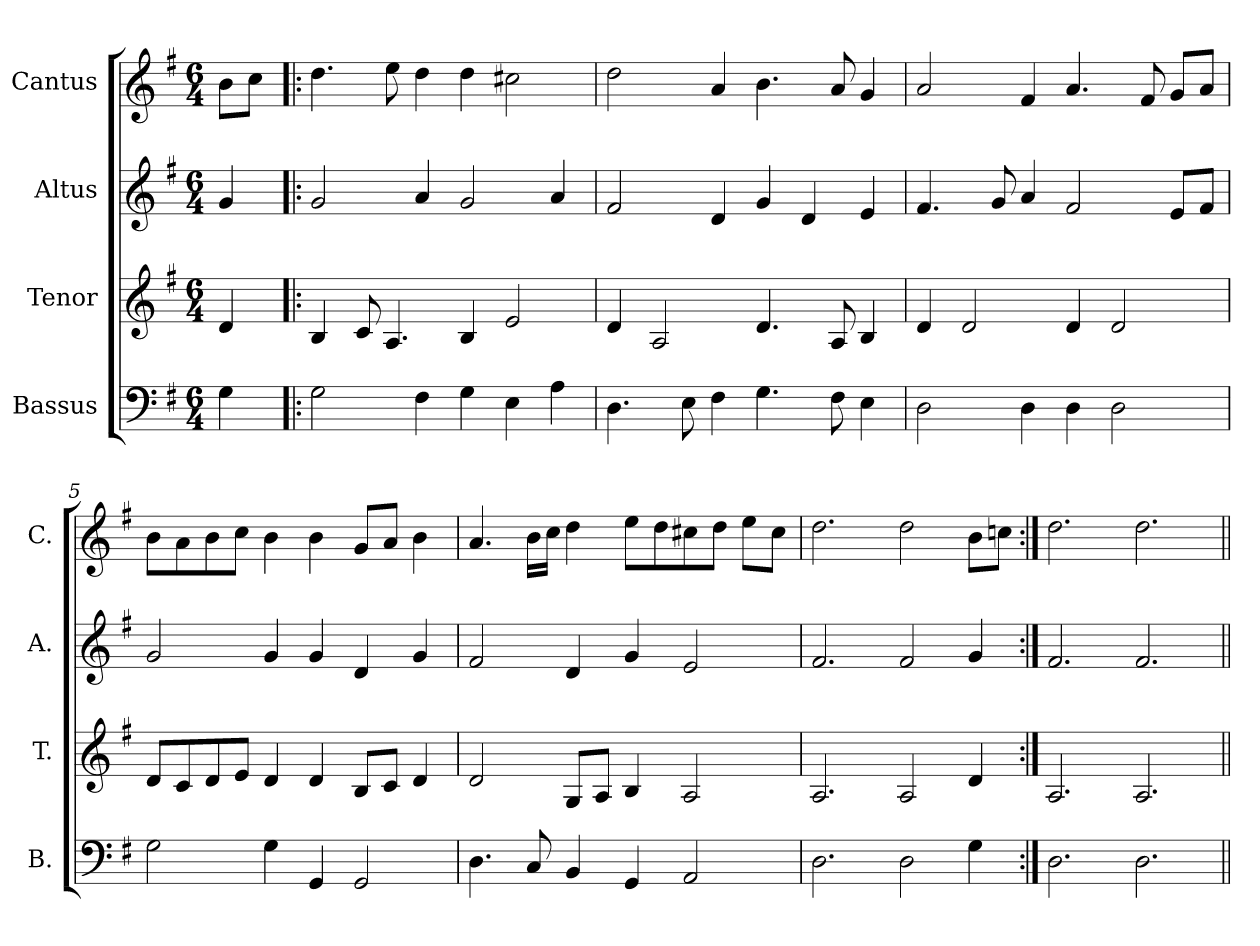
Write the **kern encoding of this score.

**kern	**kern	**kern	**kern
*part4	*part3	*part2	*part1
*staff4	*staff3	*staff2	*staff1
*I"Bassus	*I"Tenor	*I"Altus	*I"Cantus
*I'B.	*I'T.	*I'A.	*I'C.
*clefF4	*clefG2	*clefG2	*clefG2
*k[f#]	*k[f#]	*k[f#]	*k[f#]
*G:	*G:	*G:	*G:
*M6/4	*M6/4	*M6/4	*M6/4
=1	=1	=1	=1
4G\	4d/	4g/	8b\L
.	.	.	8cc\J
=2!|:	=2!|:	=2!|:	=2!|:
2G\	4B/	2g/	4.dd\
.	8c/	.	.
.	4.A/	.	8ee\
4F#\	.	4a/	4dd\
4G\	4B/	2g/	4dd\
4E\	2e/	.	2cc#X\
4A\	.	4a/	.
=3	=3	=3	=3
4.D\	4d/	2f#/	2dd\
.	2A/	.	.
8E\	.	.	.
4F#\	.	4d/	4a/
4.G\	4.d/	4g/	4.b\
.	.	4d/	.
8F#\	8A/	.	8a/
4E\	4B/	4e/	4g/
=4	=4	=4	=4
2D\	4d/	4.f#/	2a/
.	2d/	.	.
.	.	8g/	.
4D\	.	4a/	4f#/
4D\	4d/	2f#/	4.a/
2D\	2d/	.	.
.	.	.	8f#/
.	.	8e/L	8g/L
.	.	8f#/J	8a/J
=5	=5	=5	=5
2G\	8d/L	2g/	8b\L
.	8c/	.	8a\
.	8d/	.	8b\
.	8e/J	.	8cc\J
4G\	4d/	4g/	4b\
4GG/	4d/	4g/	4b\
2GG/	8B/L	4d/	8g/L
.	8c/J	.	8a/J
.	4d/	4g/	4b\
=6	=6	=6	=6
4.D\	2d/	2f#/	4.a/
8C/	.	.	16b\LL
.	.	.	16cc\JJ
4BB/	8G/L	4d/	4dd\
.	8A/J	.	.
4GG/	4B/	4g/	8ee\L
.	.	.	8dd\
2AA/	2A/	2e/	8cc#X\
.	.	.	8dd\J
.	.	.	8ee\L
.	.	.	8cc#\J
=7	=7	=7	=7
2.D\	2.A/	2.f#/	2.dd\
2D\	2A/	2f#/	2dd\
4G\	4d/	4g/	8b\L
.	.	.	8ccn\J
=8:|!	=8:|!	=8:|!	=8:|!
2.D\	2.A/	2.f#/	2.dd\
2.D\	2.A/	2.f#/	2.dd\
=||	=||	=||	=||
*-	*-	*-	*-
